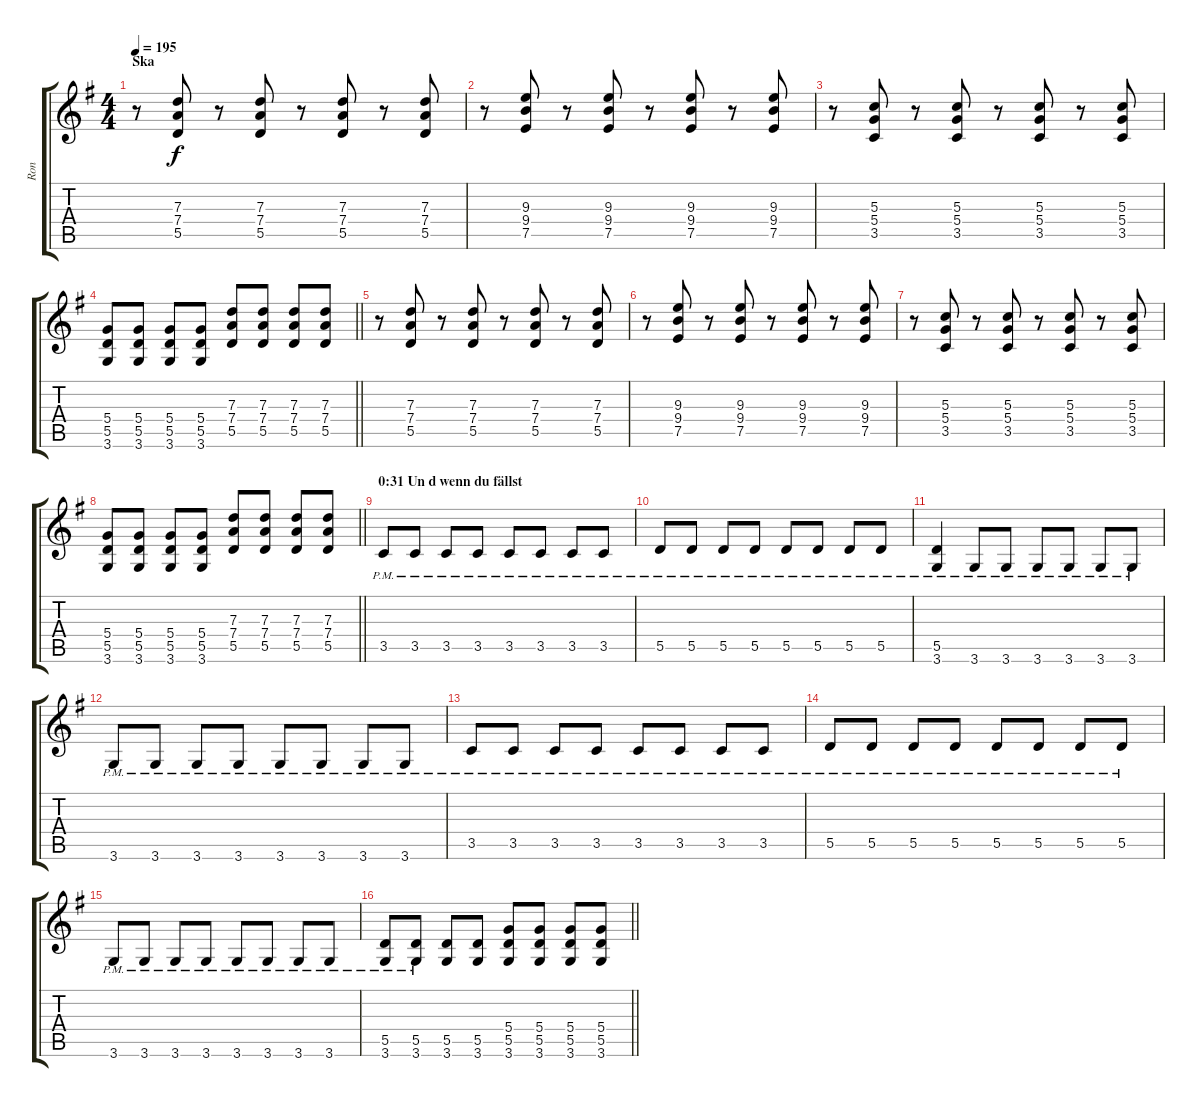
\track ("Ron" "Ron") {instrument overdrivenguitar}
\staff {score tabs}
\tuning (E4 B3 G3 D3 A2 E2) {hide}
\ts (4 4)
\section ("" "Ska")
\tempo 195
\clef g2
\ks g
r.8{dy f} (7.3 7.4 5.5).8 r.8 (7.3 7.4 5.5).8 r.8 (7.3 7.4 5.5).8 r.8 (7.3 7.4 5.5).8 |
r.8 (9.3 9.4 7.5).8 r.8 (9.3 9.4 7.5).8 r.8 (9.3 9.4 7.5).8 r.8 (9.3 9.4 7.5).8 |
r.8 (5.3 5.4 3.5).8 r.8 (5.3 5.4 3.5).8 r.8 (5.3 5.4 3.5).8 r.8 (5.3 5.4 3.5).8 |
\barLineRight lightlight
(5.4 5.5 3.6).8 (5.4 5.5 3.6).8 (5.4 5.5 3.6).8 (5.4 5.5 3.6).8 (7.3 7.4 5.5).8 (7.3 7.4 5.5).8 (7.3 7.4 5.5).8 (7.3 7.4 5.5).8 |
r.8 (7.3 7.4 5.5).8 r.8 (7.3 7.4 5.5).8 r.8 (7.3 7.4 5.5).8 r.8 (7.3 7.4 5.5).8 |
r.8 (9.3 9.4 7.5).8 r.8 (9.3 9.4 7.5).8 r.8 (9.3 9.4 7.5).8 r.8 (9.3 9.4 7.5).8 |
r.8 (5.3 5.4 3.5).8 r.8 (5.3 5.4 3.5).8 r.8 (5.3 5.4 3.5).8 r.8 (5.3 5.4 3.5).8 |
\barLineRight lightlight
(5.4 5.5 3.6).8 (5.4 5.5 3.6).8 (5.4 5.5 3.6).8 (5.4 5.5 3.6).8 (7.3 7.4 5.5).8 (7.3 7.4 5.5).8 (7.3 7.4 5.5).8 (7.3 7.4 5.5).8 |
\section ("" "0:31 Un d wenn du fällst")
3.5{pm}.8 3.5{pm}.8 3.5{pm}.8 3.5{pm}.8 3.5{pm}.8 3.5{pm}.8 3.5{pm}.8 3.5{pm}.8 |
5.5{pm}.8 5.5{pm}.8 5.5{pm}.8 5.5{pm}.8 5.5{pm}.8 5.5{pm}.8 5.5{pm}.8 5.5{pm}.8 |
(5.5{pm} 3.6{pm}).4 3.6{pm}.8 3.6{pm}.8 3.6{pm}.8 3.6{pm}.8 3.6{pm}.8 3.6{pm}.8 |
3.6{pm}.8 3.6{pm}.8 3.6{pm}.8 3.6{pm}.8 3.6{pm}.8 3.6{pm}.8 3.6{pm}.8 3.6{pm}.8 |
3.5{pm}.8 3.5{pm}.8 3.5{pm}.8 3.5{pm}.8 3.5{pm}.8 3.5{pm}.8 3.5{pm}.8 3.5{pm}.8 |
5.5{pm}.8 5.5{pm}.8 5.5{pm}.8 5.5{pm}.8 5.5{pm}.8 5.5{pm}.8 5.5{pm}.8 5.5{pm}.8 |
3.6{pm}.8 3.6{pm}.8 3.6{pm}.8 3.6{pm}.8 3.6{pm}.8 3.6{pm}.8 3.6{pm}.8 3.6{pm}.8 |
\barLineRight lightlight
(5.5 3.6{pm}).8 (5.5 3.6{pm}).8 (5.5 3.6).8 (5.5 3.6).8 (5.4 5.5 3.6).8 (5.4 5.5 3.6).8 (5.4 5.5 3.6).8 (5.4 5.5 3.6).8
